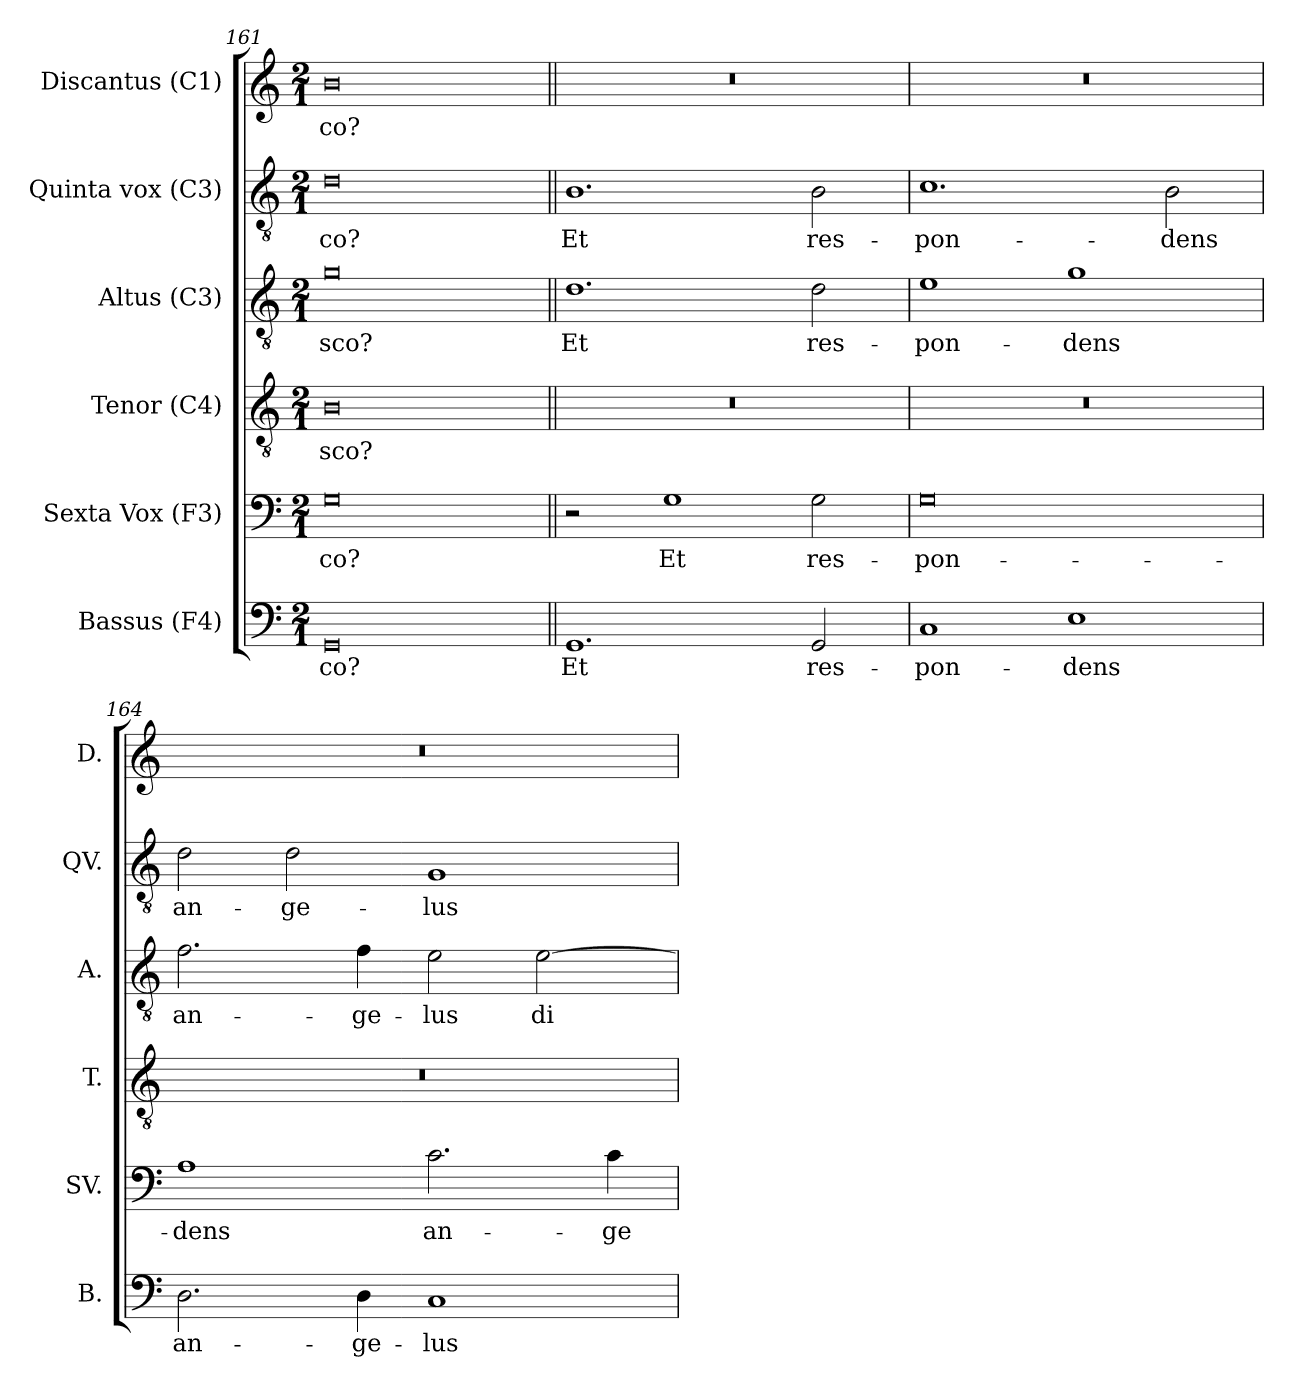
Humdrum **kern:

**kern	**text	**kern	**text	**kern	**text	**kern	**text	**kern	**text	**kern	**text
*part6	*part6	*part5	*part5	*part4	*part4	*part3	*part3	*part2	*part2	*part1	*part1
*staff6	*staff6	*staff5	*staff5	*staff4	*staff4	*staff3	*staff3	*staff2	*staff2	*staff1	*staff1
*I"Bassus (F4)	*	*I"Sexta Vox (F3)	*	*I"Tenor (C4)	*	*I"Altus (C3)	*	*I"Quinta vox (C3)	*	*I"Discantus (C1)	*
*I'B.	*	*I'SV.	*	*I'T.	*	*I'A.	*	*I'QV.	*	*I'D.	*
*clefF4	*	*clefF4	*	*clefGv2	*	*clefGv2	*	*clefGv2	*	*clefG2	*
*	*	*	*	*	*	*ITrd7c12	*	*ITrd7c12	*	*	*
*k[]	*	*k[]	*	*k[]	*	*k[]	*	*k[]	*	*k[]	*
*C:	*	*C:	*	*C:	*	*C:	*	*C:	*	*C:	*
*M2/1	*	*M2/1	*	*M2/1	*	*M2/1	*	*M2/1	*	*M2/1	*
=161	=161	=161	=161	=161	=161	=161	=161	=161	=161	=161	=161
!	!LO:LY:b:color=#000000	!	!	!	!	!	!	!	!	!	!
!	!	!	!LO:LY:b:color=#000000	!	!	!	!	!	!	!	!
!	!	!	!	!	!LO:LY:b:color=#000000	!	!	!	!	!	!
!	!	!	!	!	!	!	!LO:LY:b:color=#000000	!	!	!	!
!	!	!	!	!	!	!	!	!	!LO:LY:b:color=#000000	!	!
!	!	!	!	!	!	!	!	!	!	!	!LO:LY:b:color=#000000
0GGi	-co?	0Gi	-co?	0Bi	-sco?	0Gi	-sco?	0Di	-co?	0bi	-co?
!!LO:LB:g=z
=162||	=162||	=162||	=162||	=162||	=162||	=162||	=162||	=162||	=162||	=162||	=162||
!	!LO:LY:b:color=#000000	!	!	!LO:N:vis=1	!	!	!	!	!	!	!
!	!	!	!	!	!	!	!LO:LY:b:color=#000000	!	!	!	!
!	!	!	!	!	!	!	!	!	!LO:LY:b:color=#000000	!LO:N:vis=1	!
1.GGi	Et	2r	.	0r	.	1.Di	Et	1.BBi	Et	0r	.
!	!	!	!LO:LY:b:color=#000000	!	!	!	!	!	!	!	!
.	.	1Gi	Et	.	.	.	.	.	.	.	.
!	!LO:LY:b:color=#000000	!	!	!	!	!	!	!	!	!	!
!	!	!	!LO:LY:b:color=#000000	!	!	!	!	!	!	!	!
!	!	!	!	!	!	!	!LO:LY:b:color=#000000	!	!	!	!
!	!	!	!	!	!	!	!	!	!LO:LY:b:color=#000000	!	!
2GGi/	res-	2Gi\	res-	.	.	2Di\	res-	2BBi\	res-	.	.
=163	=163	=163	=163	=163	=163	=163	=163	=163	=163	=163	=163
!	!LO:LY:b:color=#000000	!	!	!	!	!	!	!	!	!	!
!	!	!	!LO:LY:b:color=#000000	!LO:N:vis=1	!	!	!	!	!	!	!
!	!	!	!	!	!	!	!LO:LY:b:color=#000000	!	!	!	!
!	!	!	!	!	!	!	!	!	!LO:LY:b:color=#000000	!LO:N:vis=1	!
1Ci	-pon-	0Gi	-pon-	0r	.	1Ei	-pon-	1.Ci	-pon-	0r	.
!	!LO:LY:b:color=#000000	!	!	!	!	!	!	!	!	!	!
!	!	!	!	!	!	!	!LO:LY:b:color=#000000	!	!	!	!
1Ei	-dens	.	.	.	.	1Gi	-dens	.	.	.	.
!	!	!	!	!	!	!	!	!	!LO:LY:b:color=#000000	!	!
.	.	.	.	.	.	.	.	2BBi\	-dens	.	.
=164	=164	=164	=164	=164	=164	=164	=164	=164	=164	=164	=164
!	!LO:LY:b:color=#000000	!	!	!	!	!	!	!	!	!	!
!	!	!	!LO:LY:b:color=#000000	!LO:N:vis=1	!	!	!	!	!	!	!
!	!	!	!	!	!	!	!LO:LY:b:color=#000000	!	!	!	!
!	!	!	!	!	!	!	!	!	!LO:LY:b:color=#000000	!LO:N:vis=1	!
2.Di\	an-	1Ai	-dens	0r	.	2.Fi\	an-	2Di\	an-	0r	.
!	!	!	!	!	!	!	!	!	!LO:LY:b:color=#000000	!	!
.	.	.	.	.	.	.	.	2Di\	-ge-	.	.
!	!LO:LY:b:color=#000000	!	!	!	!	!	!	!	!	!	!
!	!	!	!	!	!	!	!LO:LY:b:color=#000000	!	!	!	!
4Di\	-ge-	.	.	.	.	4Fi\	-ge-	.	.	.	.
!	!LO:LY:b:color=#000000	!	!	!	!	!	!	!	!	!	!
!	!	!	!LO:LY:b:color=#000000	!	!	!	!	!	!	!	!
!	!	!	!	!	!	!	!LO:LY:b:color=#000000	!	!	!	!
!	!	!	!	!	!	!	!	!	!LO:LY:b:color=#000000	!	!
1Ci	-lus	2.ci\	an-	.	.	2Ei\	-lus	1GGi	-lus	.	.
!	!	!	!	!	!	!	!LO:LY:b:color=#000000	!	!	!	!
.	.	.	.	.	.	[2Ei\	di-	.	.	.	.
!	!	!	!LO:LY:b:color=#000000	!	!	!	!	!	!	!	!
.	.	4ci\	-ge-	.	.	.	.	.	.	.	.
=	=	=	=	=	=	=	=	=	=	=	=
*-	*-	*-	*-	*-	*-	*-	*-	*-	*-	*-	*-
